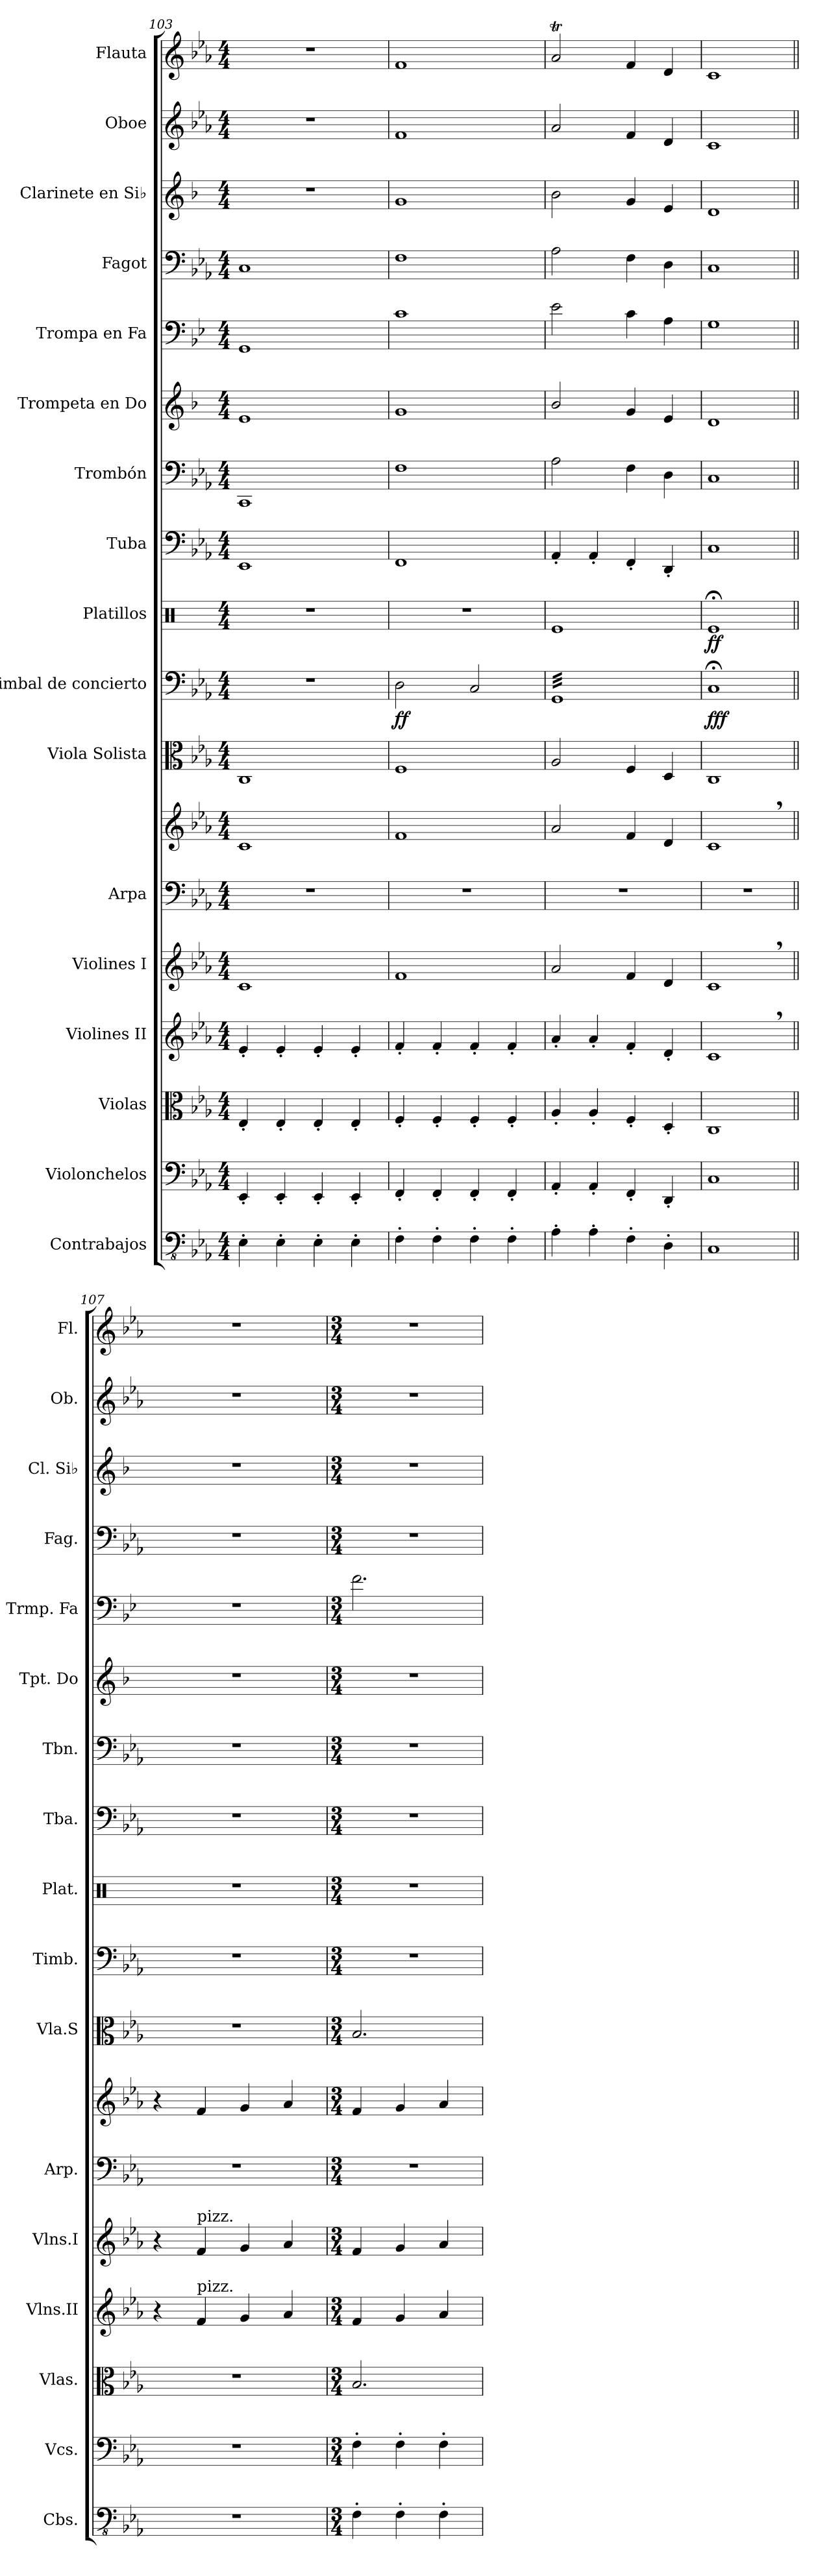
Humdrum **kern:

**kern	**kern	**kern	**kern	**kern	**kern	**kern	**kern	**kern	**dynam	**kern	**dynam	**kern	**kern	**kern	**kern	**kern	**kern	**kern	**kern
*part17	*part16	*part15	*part14	*part13	*part12	*part12	*part11	*part10	*part10	*part9	*part9	*part8	*part7	*part6	*part5	*part4	*part3	*part2	*part1
*staff18	*staff17	*staff16	*staff15	*staff14	*staff13	*staff12	*staff11	*staff10	*staff10	*staff9	*staff9	*staff8	*staff7	*staff6	*staff5	*staff4	*staff3	*staff2	*staff1
*I"Contrabajos	*I"Violonchelos	*I"Violas	*I"Violines II	*I"Violines I	*I"Arpa	*	*I"Viola Solista	*I"Timbal de concierto	*	*I"Platillos	*	*I"Tuba	*I"Trombón	*I"Trompeta en Do	*I"Trompa en Fa	*I"Fagot	*I"Clarinete en Si♭	*I"Oboe	*I"Flauta
*I'Cbs.	*I'Vcs.	*I'Vlas.	*I'Vlns.II	*I'Vlns.I	*I'Arp.	*	*I'Vla.S	*I'Timb.	*	*I'Plat.	*	*I'Tba.	*I'Tbn.	*I'Tpt. Do	*I'Trmp. Fa	*I'Fag.	*I'Cl. Si♭	*I'Ob.	*I'Fl.
*clefFv4	*clefF4	*clefC3	*clefG2	*clefG2	*clefF4	*clefG2	*clefC3	*clefF4	*	*clefX	*	*clefF4	*clefF4	*clefG2	*clefF4	*clefF4	*clefG2	*clefG2	*clefG2
*	*	*	*	*	*	*	*	*	*	*	*	*	*	*ITrd1c2	*ITrd4c7	*	*ITrd1c2	*	*
*k[b-e-a-]	*k[b-e-a-]	*k[b-e-a-]	*k[b-e-a-]	*k[b-e-a-]	*k[b-e-a-]	*k[b-e-a-]	*k[b-e-a-]	*k[b-e-a-]	*	*k[]	*	*k[b-e-a-]	*k[b-e-a-]	*k[b-e-a-]	*k[b-e-a-]	*k[b-e-a-]	*k[b-e-a-]	*k[b-e-a-]	*k[b-e-a-]
*M4/4	*M4/4	*M4/4	*M4/4	*M4/4	*M4/4	*M4/4	*M4/4	*M4/4	*	*M4/4	*	*M4/4	*M4/4	*M4/4	*M4/4	*M4/4	*M4/4	*M4/4	*M4/4
=103	=103	=103	=103	=103	=103	=103	=103	=103	=103	=103	=103	=103	=103	=103	=103	=103	=103	=103	=103
4EE-'\	4EE-'/	4E-'/	4e-'/	1c	1r	1c	1C	1r	.	1r	.	1EE-	1CC	1d	1CC	1C	1r	1r	1r
4EE-'\	4EE-'/	4E-'/	4e-'/	.	.	.	.	.	.	.	.	.	.	.	.	.	.	.	.
4EE-'\	4EE-'/	4E-'/	4e-'/	.	.	.	.	.	.	.	.	.	.	.	.	.	.	.	.
4EE-'\	4EE-'/	4E-'/	4e-'/	.	.	.	.	.	.	.	.	.	.	.	.	.	.	.	.
=104	=104	=104	=104	=104	=104	=104	=104	=104	=104	=104	=104	=104	=104	=104	=104	=104	=104	=104	=104
!	!	!	!	!	!	!	!	!	!LO:DY:b	!	!	!	!	!	!	!	!	!	!
4FF'\	4FF'/	4F'/	4f'/	1f	1r	1f	1F	2D\	ff	1r	.	1FF	1F	1f	1F	1F	1f	1f	1f
4FF'\	4FF'/	4F'/	4f'/	.	.	.	.	.	.	.	.	.	.	.	.	.	.	.	.
4FF'\	4FF'/	4F'/	4f'/	.	.	.	.	2C/	.	.	.	.	.	.	.	.	.	.	.
4FF'\	4FF'/	4F'/	4f'/	.	.	.	.	.	.	.	.	.	.	.	.	.	.	.	.
=105	=105	=105	=105	=105	=105	=105	=105	=105	=105	=105	=105	=105	=105	=105	=105	=105	=105	=105	=105
*	*	*	*	*	*	*	*	*tremolo	*	*	*	*	*	*	*	*	*	*	*
4AA-'\	4AA-'/	4A-'/	4a-'/	2a-/	1r	2a-/	2A-/	32GGLLL	.	1Re	.	4AA-'/	2A-\	2a-/	2A-\	2A-\	2a-\	2a-/	2a-T/
.	.	.	.	.	.	.	.	32GG	.	.	.	.	.	.	.	.	.	.	.
.	.	.	.	.	.	.	.	32GG	.	.	.	.	.	.	.	.	.	.	.
.	.	.	.	.	.	.	.	32GG	.	.	.	.	.	.	.	.	.	.	.
.	.	.	.	.	.	.	.	32GG	.	.	.	.	.	.	.	.	.	.	.
.	.	.	.	.	.	.	.	32GG	.	.	.	.	.	.	.	.	.	.	.
.	.	.	.	.	.	.	.	32GG	.	.	.	.	.	.	.	.	.	.	.
.	.	.	.	.	.	.	.	32GG	.	.	.	.	.	.	.	.	.	.	.
4AA-'\	4AA-'/	4A-'/	4a-'/	.	.	.	.	32GG	.	.	.	4AA-'/	.	.	.	.	.	.	.
.	.	.	.	.	.	.	.	32GG	.	.	.	.	.	.	.	.	.	.	.
.	.	.	.	.	.	.	.	32GG	.	.	.	.	.	.	.	.	.	.	.
.	.	.	.	.	.	.	.	32GG	.	.	.	.	.	.	.	.	.	.	.
.	.	.	.	.	.	.	.	32GG	.	.	.	.	.	.	.	.	.	.	.
.	.	.	.	.	.	.	.	32GG	.	.	.	.	.	.	.	.	.	.	.
.	.	.	.	.	.	.	.	32GG	.	.	.	.	.	.	.	.	.	.	.
.	.	.	.	.	.	.	.	32GG	.	.	.	.	.	.	.	.	.	.	.
4FF'\	4FF'/	4F'/	4f'/	4f/	.	4f/	4F/	32GG	.	.	.	4FF'/	4F\	4f/	4F\	4F\	4f/	4f/	4f/
.	.	.	.	.	.	.	.	32GG	.	.	.	.	.	.	.	.	.	.	.
.	.	.	.	.	.	.	.	32GG	.	.	.	.	.	.	.	.	.	.	.
.	.	.	.	.	.	.	.	32GG	.	.	.	.	.	.	.	.	.	.	.
.	.	.	.	.	.	.	.	32GG	.	.	.	.	.	.	.	.	.	.	.
.	.	.	.	.	.	.	.	32GG	.	.	.	.	.	.	.	.	.	.	.
.	.	.	.	.	.	.	.	32GG	.	.	.	.	.	.	.	.	.	.	.
.	.	.	.	.	.	.	.	32GG	.	.	.	.	.	.	.	.	.	.	.
4DD'\	4DD'/	4D'/	4d'/	4d/	.	4d/	4D/	32GG	.	.	.	4DD'/	4D\	4d/	4D\	4D\	4d/	4d/	4d/
.	.	.	.	.	.	.	.	32GG	.	.	.	.	.	.	.	.	.	.	.
.	.	.	.	.	.	.	.	32GG	.	.	.	.	.	.	.	.	.	.	.
.	.	.	.	.	.	.	.	32GG	.	.	.	.	.	.	.	.	.	.	.
.	.	.	.	.	.	.	.	32GG	.	.	.	.	.	.	.	.	.	.	.
.	.	.	.	.	.	.	.	32GG	.	.	.	.	.	.	.	.	.	.	.
.	.	.	.	.	.	.	.	32GG	.	.	.	.	.	.	.	.	.	.	.
.	.	.	.	.	.	.	.	32GGJJJ	.	.	.	.	.	.	.	.	.	.	.
*	*	*	*	*	*	*	*	*Xtremolo	*	*	*	*	*	*	*	*	*	*	*
=106	=106	=106	=106	=106	=106	=106	=106	=106	=106	=106	=106	=106	=106	=106	=106	=106	=106	=106	=106
!	!	!	!	!	!	!	!	!	!LO:DY:b	!	!LO:DY:b	!	!	!	!	!	!	!	!
1CC	1C	1C	1c,	1c,	1r	1c,	1C	1C;<	fff	1Re;<	ff	1C	1C	1c	1C	1C	1c	1c	1c
=107||	=107||	=107||	=107||	=107||	=107||	=107||	=107||	=107||	=107||	=107||	=107||	=107||	=107||	=107||	=107||	=107||	=107||	=107||	=107||
*	*	*	*	*	*	*	*	*	*	*	*	*	*	*	*	*	*	*	*MM150
1r	1r	1r	4r	4r	1r	4r	1r	1r	.	1r	.	1r	1r	1r	1r	1r	1r	1r	1r
!	!	!	!	!LO:TX:a:t=pizz.	!	!	!	!	!	!	!	!	!	!	!	!	!	!	!
!	!	!	!LO:TX:a:t=pizz.	!	!	!	!	!	!	!	!	!	!	!	!	!	!	!	!
.	.	.	4f/	4f/	.	4f/	.	.	.	.	.	.	.	.	.	.	.	.	.
.	.	.	4g/	4g/	.	4g/	.	.	.	.	.	.	.	.	.	.	.	.	.
.	.	.	4a-/	4a-/	.	4a-/	.	.	.	.	.	.	.	.	.	.	.	.	.
=108	=108	=108	=108	=108	=108	=108	=108	=108	=108	=108	=108	=108	=108	=108	=108	=108	=108	=108	=108
*M3/4	*M3/4	*M3/4	*M3/4	*M3/4	*M3/4	*M3/4	*M3/4	*M3/4	*	*M3/4	*	*M3/4	*M3/4	*M3/4	*M3/4	*M3/4	*M3/4	*M3/4	*M3/4
4FF'\	4F'\	2.B-/	4f/	4f/	2.r	4f/	2.B-/	2.r	.	2.r	.	2.r	2.r	2.r	2.B-\	2.r	2.r	2.r	2.r
4FF'\	4F'\	.	4g/	4g/	.	4g/	.	.	.	.	.	.	.	.	.	.	.	.	.
4FF'\	4F'\	.	4a-/	4a-/	.	4a-/	.	.	.	.	.	.	.	.	.	.	.	.	.
=	=	=	=	=	=	=	=	=	=	=	=	=	=	=	=	=	=	=	=
*-	*-	*-	*-	*-	*-	*-	*-	*-	*-	*-	*-	*-	*-	*-	*-	*-	*-	*-	*-
